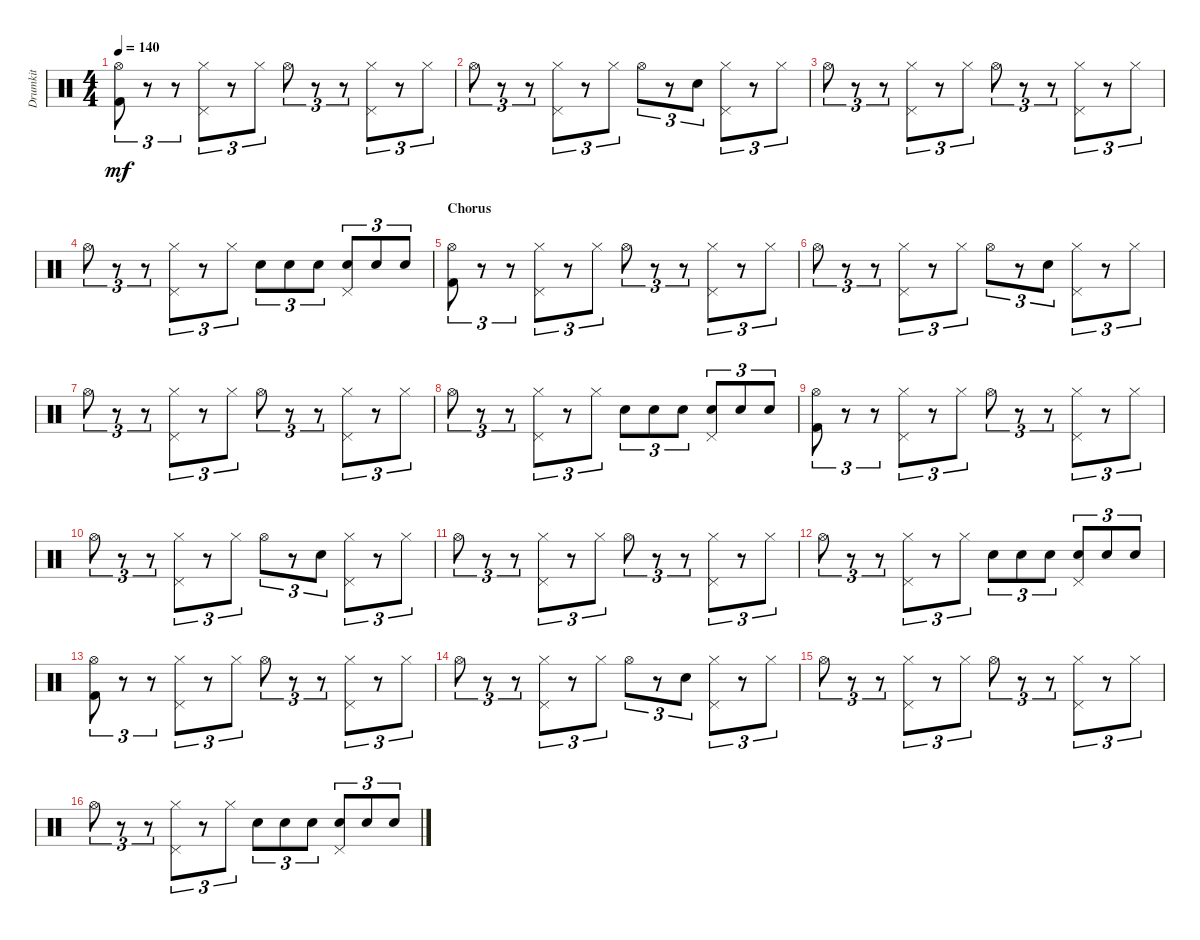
\track ("Drumkit" "Drumkit") {instrument percussion}
\staff {score}
\articulation defaults
\ts (4 4)
\tempo 140
\clef neutral
\ks c
("Kick (hit) 2" "Hi-Hat (open)").8{tu (3 2) dy mf} r.8{tu (3 2)} r.8{tu (3 2)} ("Hi-Hat (closed)" "Pedal Hi-Hat (hit)").8{tu (3 2)} r.8{tu (3 2)} "Hi-Hat (closed)".8{tu (3 2)} "Hi-Hat (open)".8{tu (3 2)} r.8{tu (3 2)} r.8{tu (3 2)} ("Hi-Hat (closed)" "Pedal Hi-Hat (hit)").8{tu (3 2)} r.8{tu (3 2)} "Hi-Hat (closed)".8{tu (3 2)} |
"Hi-Hat (open)".8{tu (3 2)} r.8{tu (3 2)} r.8{tu (3 2)} ("Hi-Hat (closed)" "Pedal Hi-Hat (hit)").8{tu (3 2)} r.8{tu (3 2)} "Hi-Hat (closed)".8{tu (3 2)} "Hi-Hat (open)".8{tu (3 2)} r.8{tu (3 2)} "Snare (hit) 2".8{tu (3 2)} ("Hi-Hat (closed)" "Pedal Hi-Hat (hit)").8{tu (3 2)} r.8{tu (3 2)} "Hi-Hat (closed)".8{tu (3 2)} |
"Hi-Hat (open)".8{tu (3 2)} r.8{tu (3 2)} r.8{tu (3 2)} ("Hi-Hat (closed)" "Pedal Hi-Hat (hit)").8{tu (3 2)} r.8{tu (3 2)} "Hi-Hat (closed)".8{tu (3 2)} "Hi-Hat (open)".8{tu (3 2)} r.8{tu (3 2)} r.8{tu (3 2)} ("Hi-Hat (closed)" "Pedal Hi-Hat (hit)").8{tu (3 2)} r.8{tu (3 2)} "Hi-Hat (closed)".8{tu (3 2)} |
"Hi-Hat (open)".8{tu (3 2)} r.8{tu (3 2)} r.8{tu (3 2)} ("Hi-Hat (closed)" "Pedal Hi-Hat (hit)").8{tu (3 2)} r.8{tu (3 2)} "Hi-Hat (closed)".8{tu (3 2)} "Snare (hit) 2".8{tu (3 2)} "Snare (hit) 2".8{tu (3 2)} "Snare (hit) 2".8{tu (3 2)} ("Pedal Hi-Hat (hit)" "Snare (hit) 2").8{tu (3 2)} "Snare (hit) 2".8{tu (3 2)} "Snare (hit) 2".8{tu (3 2)} |
\section ("" "Chorus")
("Kick (hit) 2" "Hi-Hat (open)").8{tu (3 2)} r.8{tu (3 2)} r.8{tu (3 2)} ("Hi-Hat (closed)" "Pedal Hi-Hat (hit)").8{tu (3 2)} r.8{tu (3 2)} "Hi-Hat (closed)".8{tu (3 2)} "Hi-Hat (open)".8{tu (3 2)} r.8{tu (3 2)} r.8{tu (3 2)} ("Hi-Hat (closed)" "Pedal Hi-Hat (hit)").8{tu (3 2)} r.8{tu (3 2)} "Hi-Hat (closed)".8{tu (3 2)} |
"Hi-Hat (open)".8{tu (3 2)} r.8{tu (3 2)} r.8{tu (3 2)} ("Hi-Hat (closed)" "Pedal Hi-Hat (hit)").8{tu (3 2)} r.8{tu (3 2)} "Hi-Hat (closed)".8{tu (3 2)} "Hi-Hat (open)".8{tu (3 2)} r.8{tu (3 2)} "Snare (hit) 2".8{tu (3 2)} ("Hi-Hat (closed)" "Pedal Hi-Hat (hit)").8{tu (3 2)} r.8{tu (3 2)} "Hi-Hat (closed)".8{tu (3 2)} |
"Hi-Hat (open)".8{tu (3 2)} r.8{tu (3 2)} r.8{tu (3 2)} ("Hi-Hat (closed)" "Pedal Hi-Hat (hit)").8{tu (3 2)} r.8{tu (3 2)} "Hi-Hat (closed)".8{tu (3 2)} "Hi-Hat (open)".8{tu (3 2)} r.8{tu (3 2)} r.8{tu (3 2)} ("Hi-Hat (closed)" "Pedal Hi-Hat (hit)").8{tu (3 2)} r.8{tu (3 2)} "Hi-Hat (closed)".8{tu (3 2)} |
"Hi-Hat (open)".8{tu (3 2)} r.8{tu (3 2)} r.8{tu (3 2)} ("Hi-Hat (closed)" "Pedal Hi-Hat (hit)").8{tu (3 2)} r.8{tu (3 2)} "Hi-Hat (closed)".8{tu (3 2)} "Snare (hit) 2".8{tu (3 2)} "Snare (hit) 2".8{tu (3 2)} "Snare (hit) 2".8{tu (3 2)} ("Pedal Hi-Hat (hit)" "Snare (hit) 2").8{tu (3 2)} "Snare (hit) 2".8{tu (3 2)} "Snare (hit) 2".8{tu (3 2)} |
("Kick (hit) 2" "Hi-Hat (open)").8{tu (3 2)} r.8{tu (3 2)} r.8{tu (3 2)} ("Hi-Hat (closed)" "Pedal Hi-Hat (hit)").8{tu (3 2)} r.8{tu (3 2)} "Hi-Hat (closed)".8{tu (3 2)} "Hi-Hat (open)".8{tu (3 2)} r.8{tu (3 2)} r.8{tu (3 2)} ("Hi-Hat (closed)" "Pedal Hi-Hat (hit)").8{tu (3 2)} r.8{tu (3 2)} "Hi-Hat (closed)".8{tu (3 2)} |
"Hi-Hat (open)".8{tu (3 2)} r.8{tu (3 2)} r.8{tu (3 2)} ("Hi-Hat (closed)" "Pedal Hi-Hat (hit)").8{tu (3 2)} r.8{tu (3 2)} "Hi-Hat (closed)".8{tu (3 2)} "Hi-Hat (open)".8{tu (3 2)} r.8{tu (3 2)} "Snare (hit) 2".8{tu (3 2)} ("Hi-Hat (closed)" "Pedal Hi-Hat (hit)").8{tu (3 2)} r.8{tu (3 2)} "Hi-Hat (closed)".8{tu (3 2)} |
"Hi-Hat (open)".8{tu (3 2)} r.8{tu (3 2)} r.8{tu (3 2)} ("Hi-Hat (closed)" "Pedal Hi-Hat (hit)").8{tu (3 2)} r.8{tu (3 2)} "Hi-Hat (closed)".8{tu (3 2)} "Hi-Hat (open)".8{tu (3 2)} r.8{tu (3 2)} r.8{tu (3 2)} ("Hi-Hat (closed)" "Pedal Hi-Hat (hit)").8{tu (3 2)} r.8{tu (3 2)} "Hi-Hat (closed)".8{tu (3 2)} |
"Hi-Hat (open)".8{tu (3 2)} r.8{tu (3 2)} r.8{tu (3 2)} ("Hi-Hat (closed)" "Pedal Hi-Hat (hit)").8{tu (3 2)} r.8{tu (3 2)} "Hi-Hat (closed)".8{tu (3 2)} "Snare (hit) 2".8{tu (3 2)} "Snare (hit) 2".8{tu (3 2)} "Snare (hit) 2".8{tu (3 2)} ("Pedal Hi-Hat (hit)" "Snare (hit) 2").8{tu (3 2)} "Snare (hit) 2".8{tu (3 2)} "Snare (hit) 2".8{tu (3 2)} |
("Kick (hit) 2" "Hi-Hat (open)").8{tu (3 2)} r.8{tu (3 2)} r.8{tu (3 2)} ("Hi-Hat (closed)" "Pedal Hi-Hat (hit)").8{tu (3 2)} r.8{tu (3 2)} "Hi-Hat (closed)".8{tu (3 2)} "Hi-Hat (open)".8{tu (3 2)} r.8{tu (3 2)} r.8{tu (3 2)} ("Hi-Hat (closed)" "Pedal Hi-Hat (hit)").8{tu (3 2)} r.8{tu (3 2)} "Hi-Hat (closed)".8{tu (3 2)} |
"Hi-Hat (open)".8{tu (3 2)} r.8{tu (3 2)} r.8{tu (3 2)} ("Hi-Hat (closed)" "Pedal Hi-Hat (hit)").8{tu (3 2)} r.8{tu (3 2)} "Hi-Hat (closed)".8{tu (3 2)} "Hi-Hat (open)".8{tu (3 2)} r.8{tu (3 2)} "Snare (hit) 2".8{tu (3 2)} ("Hi-Hat (closed)" "Pedal Hi-Hat (hit)").8{tu (3 2)} r.8{tu (3 2)} "Hi-Hat (closed)".8{tu (3 2)} |
"Hi-Hat (open)".8{tu (3 2)} r.8{tu (3 2)} r.8{tu (3 2)} ("Hi-Hat (closed)" "Pedal Hi-Hat (hit)").8{tu (3 2)} r.8{tu (3 2)} "Hi-Hat (closed)".8{tu (3 2)} "Hi-Hat (open)".8{tu (3 2)} r.8{tu (3 2)} r.8{tu (3 2)} ("Hi-Hat (closed)" "Pedal Hi-Hat (hit)").8{tu (3 2)} r.8{tu (3 2)} "Hi-Hat (closed)".8{tu (3 2)} |
"Hi-Hat (open)".8{tu (3 2)} r.8{tu (3 2)} r.8{tu (3 2)} ("Hi-Hat (closed)" "Pedal Hi-Hat (hit)").8{tu (3 2)} r.8{tu (3 2)} "Hi-Hat (closed)".8{tu (3 2)} "Snare (hit) 2".8{tu (3 2)} "Snare (hit) 2".8{tu (3 2)} "Snare (hit) 2".8{tu (3 2)} ("Pedal Hi-Hat (hit)" "Snare (hit) 2").8{tu (3 2)} "Snare (hit) 2".8{tu (3 2)} "Snare (hit) 2".8{tu (3 2)}
